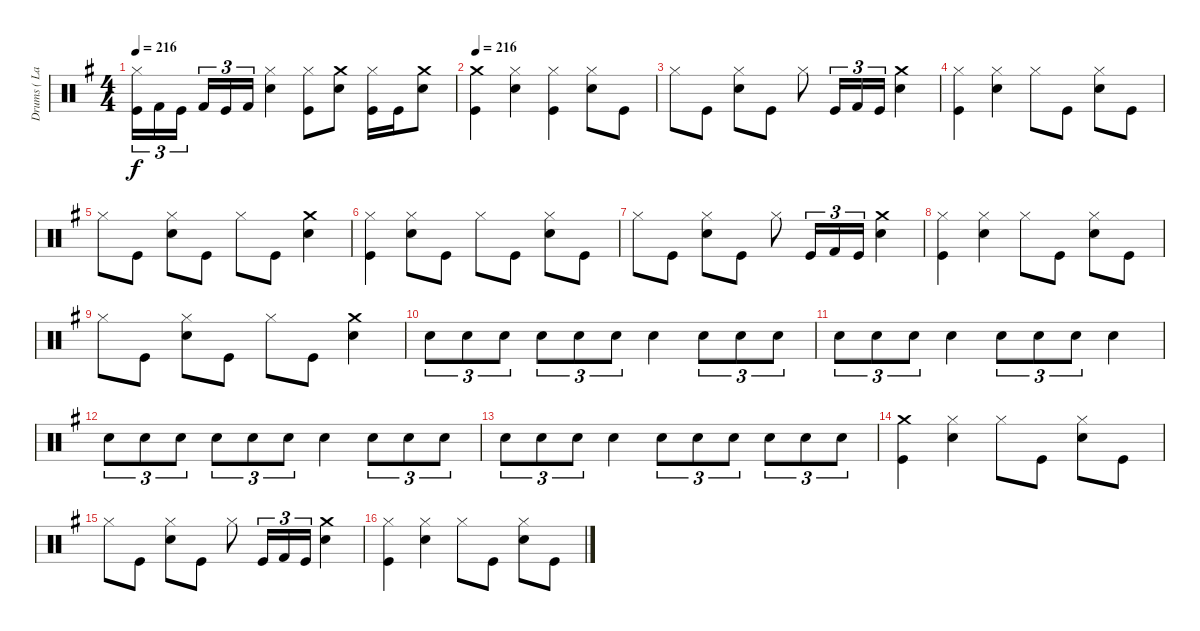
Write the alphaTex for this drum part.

\track ("Drums ( Lars )" "Drums ( La") {instrument percussion}
\staff {score}
\articulation defaults
\ts (4 4)
\tempo 216
\clef neutral
\ks g
("Hi-Hat (closed)" "Kick (hit)").16{tu (3 2) dy f} "Kick (hit) 2".16{tu (3 2)} "Kick (hit)".16{tu (3 2) beam splitsecondary} "Kick (hit) 2".16{tu (3 2)} "Kick (hit)".16{tu (3 2)} "Kick (hit) 2".16{tu (3 2)} ("Snare (hit) 2" "Hi-Hat (closed)").4 ("Kick (hit)" "Hi-Hat (closed)").8 ("Snare (hit) 2" "Crash medium (hit)").8 ("Kick (hit)" "Hi-Hat (closed)").16 "Kick (hit)".16 ("Crash medium (hit)" "Snare (hit) 2").8 |
\tempo 216
("Kick (hit)" "Crash medium (hit)").4 ("Hi-Hat (closed)" "Snare (hit) 2").4 ("Kick (hit)" "Hi-Hat (closed)").4 ("Hi-Hat (closed)" "Snare (hit) 2").8 "Kick (hit)".8 |
"Hi-Hat (closed)".8 "Kick (hit)".8 ("Snare (hit) 2" "Hi-Hat (closed)").8 "Kick (hit)".8 "Hi-Hat (closed)".8 "Kick (hit)".16{tu (3 2)} "Kick (hit) 2".16{tu (3 2)} "Kick (hit)".16{tu (3 2)} ("Crash medium (hit)" "Snare (hit) 2").4 |
("Hi-Hat (closed)" "Kick (hit)").4 ("Snare (hit) 2" "Hi-Hat (closed)").4 "Hi-Hat (closed)".8 "Kick (hit)".8 ("Snare (hit) 2" "Hi-Hat (closed)").8 "Kick (hit)".8 |
"Hi-Hat (closed)".8 "Kick (hit)".8 ("Snare (hit) 2" "Hi-Hat (closed)").8 "Kick (hit)".8 "Hi-Hat (closed)".8 "Kick (hit)".8 ("Crash medium (hit)" "Snare (hit) 2").4 |
("Kick (hit)" "Hi-Hat (closed)").4 ("Snare (hit) 2" "Hi-Hat (closed)").8 "Kick (hit)".8 "Hi-Hat (closed)".8 "Kick (hit)".8 ("Hi-Hat (closed)" "Snare (hit) 2").8 "Kick (hit)".8 |
"Hi-Hat (closed)".8 "Kick (hit)".8 ("Snare (hit) 2" "Hi-Hat (closed)").8 "Kick (hit)".8 "Hi-Hat (closed)".8 "Kick (hit)".16{tu (3 2)} "Kick (hit) 2".16{tu (3 2)} "Kick (hit)".16{tu (3 2)} ("Crash medium (hit)" "Snare (hit) 2").4 |
("Hi-Hat (closed)" "Kick (hit)").4 ("Snare (hit) 2" "Hi-Hat (closed)").4 "Hi-Hat (closed)".8 "Kick (hit)".8 ("Snare (hit) 2" "Hi-Hat (closed)").8 "Kick (hit)".8 |
"Hi-Hat (closed)".8 "Kick (hit)".8 ("Snare (hit) 2" "Hi-Hat (closed)").8 "Kick (hit)".8 "Hi-Hat (closed)".8 "Kick (hit)".8 ("Crash medium (hit)" "Snare (hit) 2").4 |
"Snare (hit) 2".8{tu (3 2)} "Snare (hit) 2".8{tu (3 2)} "Snare (hit) 2".8{tu (3 2)} "Snare (hit) 2".8{tu (3 2)} "Snare (hit) 2".8{tu (3 2)} "Snare (hit) 2".8{tu (3 2)} "Snare (hit) 2".4 "Snare (hit) 2".8{tu (3 2)} "Snare (hit) 2".8{tu (3 2)} "Snare (hit) 2".8{tu (3 2)} |
"Snare (hit) 2".8{tu (3 2)} "Snare (hit) 2".8{tu (3 2)} "Snare (hit) 2".8{tu (3 2)} "Snare (hit) 2".4 "Snare (hit) 2".8{tu (3 2)} "Snare (hit) 2".8{tu (3 2)} "Snare (hit) 2".8{tu (3 2)} "Snare (hit) 2".4 |
"Snare (hit) 2".8{tu (3 2)} "Snare (hit) 2".8{tu (3 2)} "Snare (hit) 2".8{tu (3 2)} "Snare (hit) 2".8{tu (3 2)} "Snare (hit) 2".8{tu (3 2)} "Snare (hit) 2".8{tu (3 2)} "Snare (hit) 2".4 "Snare (hit) 2".8{tu (3 2)} "Snare (hit) 2".8{tu (3 2)} "Snare (hit) 2".8{tu (3 2)} |
"Snare (hit) 2".8{tu (3 2)} "Snare (hit) 2".8{tu (3 2)} "Snare (hit) 2".8{tu (3 2)} "Snare (hit) 2".4 "Snare (hit) 2".8{tu (3 2)} "Snare (hit) 2".8{tu (3 2)} "Snare (hit) 2".8{tu (3 2)} "Snare (hit) 2".8{tu (3 2)} "Snare (hit) 2".8{tu (3 2)} "Snare (hit) 2".8{tu (3 2)} |
("Kick (hit)" "Crash medium (hit)").4 ("Hi-Hat (closed)" "Snare (hit) 2").4 "Hi-Hat (closed)".8 "Kick (hit)".8 ("Hi-Hat (closed)" "Snare (hit) 2").8 "Kick (hit)".8 |
"Hi-Hat (closed)".8 "Kick (hit)".8 ("Snare (hit) 2" "Hi-Hat (closed)").8 "Kick (hit)".8 "Hi-Hat (closed)".8 "Kick (hit)".16{tu (3 2)} "Kick (hit) 2".16{tu (3 2)} "Kick (hit)".16{tu (3 2)} ("Crash medium (hit)" "Snare (hit) 2").4 |
("Hi-Hat (closed)" "Kick (hit)").4 ("Snare (hit) 2" "Hi-Hat (closed)").4 "Hi-Hat (closed)".8 "Kick (hit)".8 ("Snare (hit) 2" "Hi-Hat (closed)").8 "Kick (hit)".8
